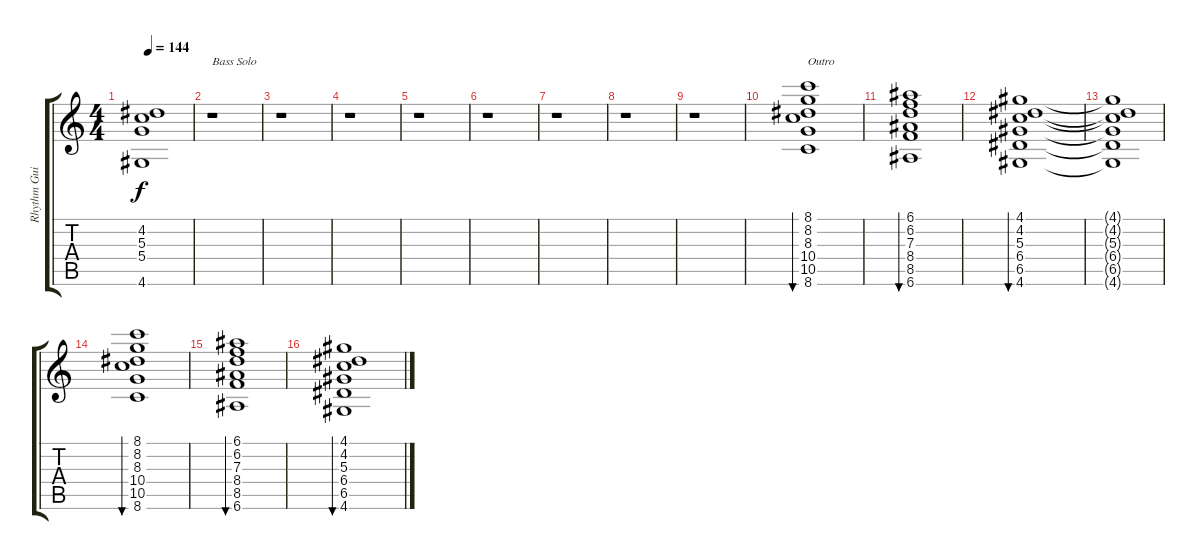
\track ("Rhythm Guitar 1" "Rhythm Gui") {instrument distortionguitar}
\staff {score tabs}
\tuning (E4 B3 G3 D3 A2 E2) {hide}
\ts (4 4)
\tempo 144
\clef g2
\ks c
(4.2{t} 5.3{t} 5.4{t} 4.6{t}).1{dy f} |
r.1{txt "Bass Solo"} |
r.1 |
r.1 |
r.1 |
r.1 |
r.1 |
r.1 |
r.1 |
(8.1 8.2 8.3 10.4 10.5 8.6).1{bu 480 txt "Outro" volume 8} |
(6.1 6.2 7.3 8.4 8.5 6.6).1{bu 480} |
(4.1 4.2 5.3 6.4 6.5 4.6).1{bu 480} |
(4.1{t} 4.2{t} 5.3{t} 6.4{t} 6.5{t} 4.6{t}).1 |
(8.1 8.2 8.3 10.4 10.5 8.6).1{bu 480 volume 10} |
(6.1 6.2 7.3 8.4 8.5 6.6).1{bu 480} |
(4.1 4.2 5.3 6.4 6.5 4.6).1{bu 480}
